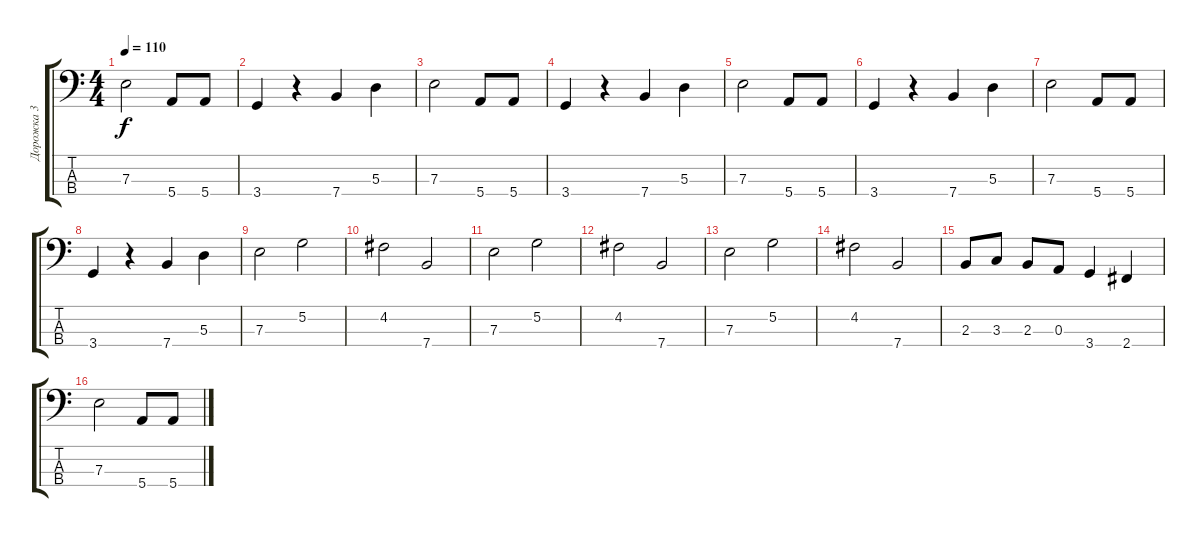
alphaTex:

\track ("Дорожка 3" "Дорожка 3") {instrument electricbassfinger}
\staff {score tabs}
\tuning (G2 D2 A1 E1) {hide}
\ts (4 4)
\tempo 110
\clef f4
\ks c
7.3.2{dy f} 5.4.8 5.4.8 |
3.4.4 r.4 7.4.4 5.3.4 |
7.3.2 5.4.8 5.4.8 |
3.4.4 r.4 7.4.4 5.3.4 |
7.3.2 5.4.8 5.4.8 |
3.4.4 r.4 7.4.4 5.3.4 |
7.3.2 5.4.8 5.4.8 |
3.4.4 r.4 7.4.4 5.3.4 |
7.3.2 5.2.2 |
4.2.2 7.4.2 |
7.3.2 5.2.2 |
4.2.2 7.4.2 |
7.3.2 5.2.2 |
4.2.2 7.4.2 |
2.3.8 3.3.8 2.3.8 0.3.8 3.4.4 2.4.4 |
7.3.2 5.4.8 5.4.8
